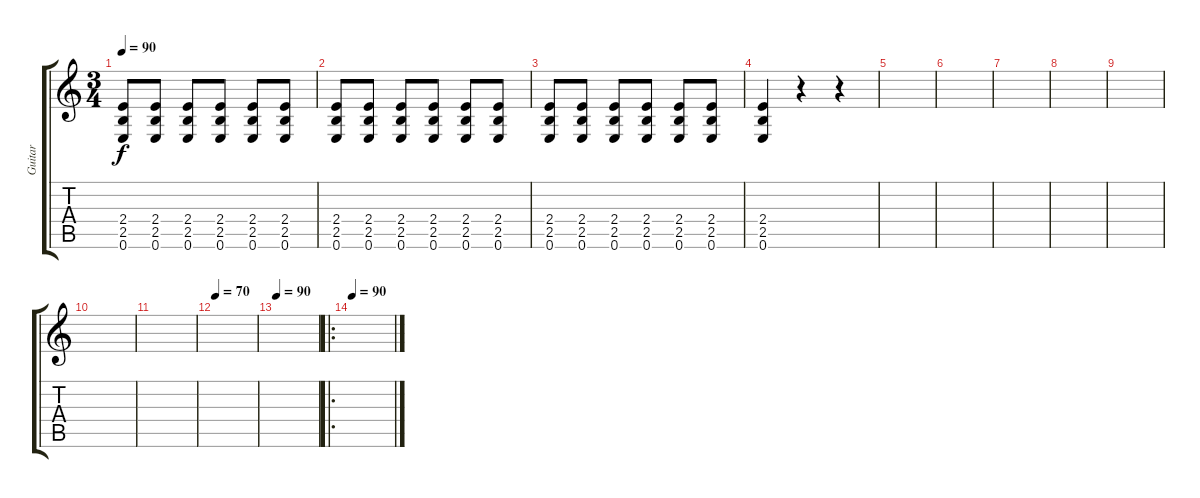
\track ("Guitar" "Guitar") {instrument distortionguitar}
\staff {score tabs}
\tuning (E4 B3 G3 D3 A2 E2) {hide}
\ts (3 4)
\tempo 90
\clef g2
\ks c
(2.4 2.5 0.6).8{dy f volume 7} (2.4 2.5 0.6).8{volume 13} (2.4 2.5 0.6).8 (2.4 2.5 0.6).8 (2.4 2.5 0.6).8 (2.4 2.5 0.6).8 |
(2.4 2.5 0.6).8 (2.4 2.5 0.6).8 (2.4 2.5 0.6).8 (2.4 2.5 0.6).8 (2.4 2.5 0.6).8 (2.4 2.5 0.6).8 |
(2.4 2.5 0.6).8 (2.4 2.5 0.6).8 (2.4 2.5 0.6).8 (2.4 2.5 0.6).8 (2.4 2.5 0.6).8 (2.4 2.5 0.6).8 |
(2.4 2.5 0.6).4 r.4 r.4 |
|
|
|
|
|
|
|
\tempo 70
|
\tempo 90
|
\ro
\tempo 90
